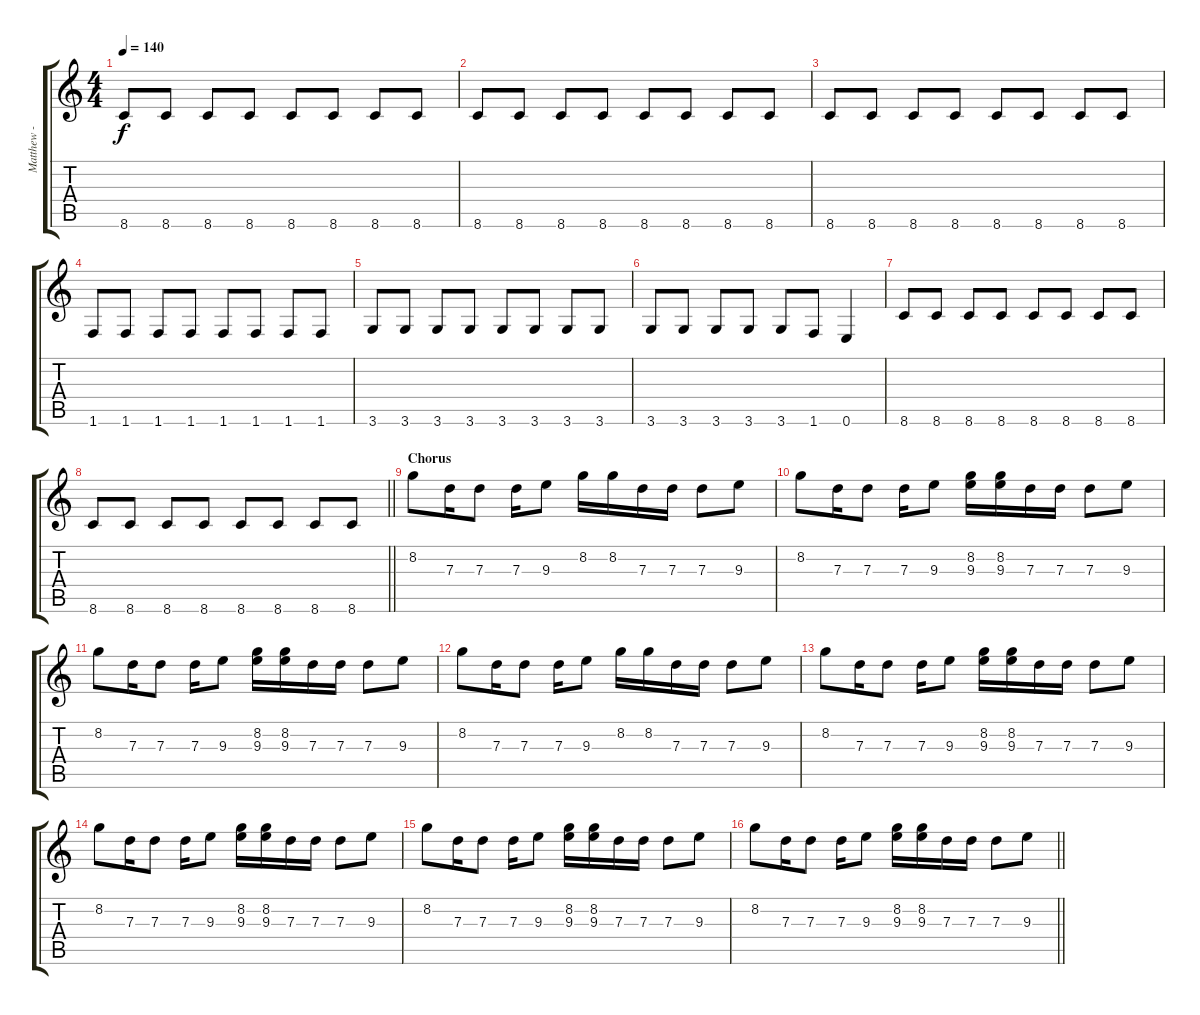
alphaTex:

\track ("Matthew - Guitar MIDI " "Matthew - ") {instrument distortionguitar}
\staff {score tabs}
\tuning (E4 B3 G3 D3 A2 E2) {hide}
\ts (4 4)
\tempo 140
\clef g2
\ks c
8.6.8{dy f} 8.6.8 8.6.8 8.6.8 8.6.8 8.6.8 8.6.8 8.6.8 |
8.6.8 8.6.8 8.6.8 8.6.8 8.6.8 8.6.8 8.6.8 8.6.8 |
8.6.8 8.6.8 8.6.8 8.6.8 8.6.8 8.6.8 8.6.8 8.6.8 |
1.6.8{volume 10 instrument distortionguitar} 1.6.8 1.6.8{volume 11} 1.6.8 1.6.8{volume 13 instrument distortionguitar} 1.6.8 1.6.8 1.6.8 |
3.6.8 3.6.8 3.6.8 3.6.8 3.6.8 3.6.8 3.6.8 3.6.8 |
3.6.8 3.6.8 3.6.8 3.6.8 3.6.8 1.6.8 0.6.4 |
8.6.8 8.6.8 8.6.8 8.6.8 8.6.8 8.6.8 8.6.8 8.6.8 |
\barLineRight lightlight
8.6.8 8.6.8 8.6.8 8.6.8 8.6.8 8.6.8 8.6.8 8.6.8 |
\section ("" "Chorus")
8.2.8 7.3.16 7.3.8 7.3.16 9.3.8 8.2.16 8.2.16 7.3.16 7.3.16 7.3.8 9.3.8 |
8.2.8 7.3.16 7.3.8 7.3.16 9.3.8 (8.2 9.3).16 (8.2 9.3).16 7.3.16 7.3.16 7.3.8 9.3.8 |
8.2.8 7.3.16 7.3.8 7.3.16 9.3.8 (8.2 9.3).16 (8.2 9.3).16 7.3.16 7.3.16 7.3.8 9.3.8 |
8.2.8 7.3.16 7.3.8 7.3.16 9.3.8 8.2.16 8.2.16 7.3.16 7.3.16 7.3.8 9.3.8 |
8.2.8 7.3.16 7.3.8 7.3.16 9.3.8 (8.2 9.3).16 (8.2 9.3).16 7.3.16 7.3.16 7.3.8 9.3.8 |
8.2.8 7.3.16 7.3.8 7.3.16 9.3.8 (8.2 9.3).16 (8.2 9.3).16 7.3.16 7.3.16 7.3.8 9.3.8 |
8.2.8 7.3.16 7.3.8 7.3.16 9.3.8 (8.2 9.3).16 (8.2 9.3).16 7.3.16 7.3.16 7.3.8 9.3.8 |
\barLineRight lightlight
8.2.8 7.3.16 7.3.8 7.3.16 9.3.8 (8.2 9.3).16 (8.2 9.3).16 7.3.16 7.3.16 7.3.8 9.3.8
